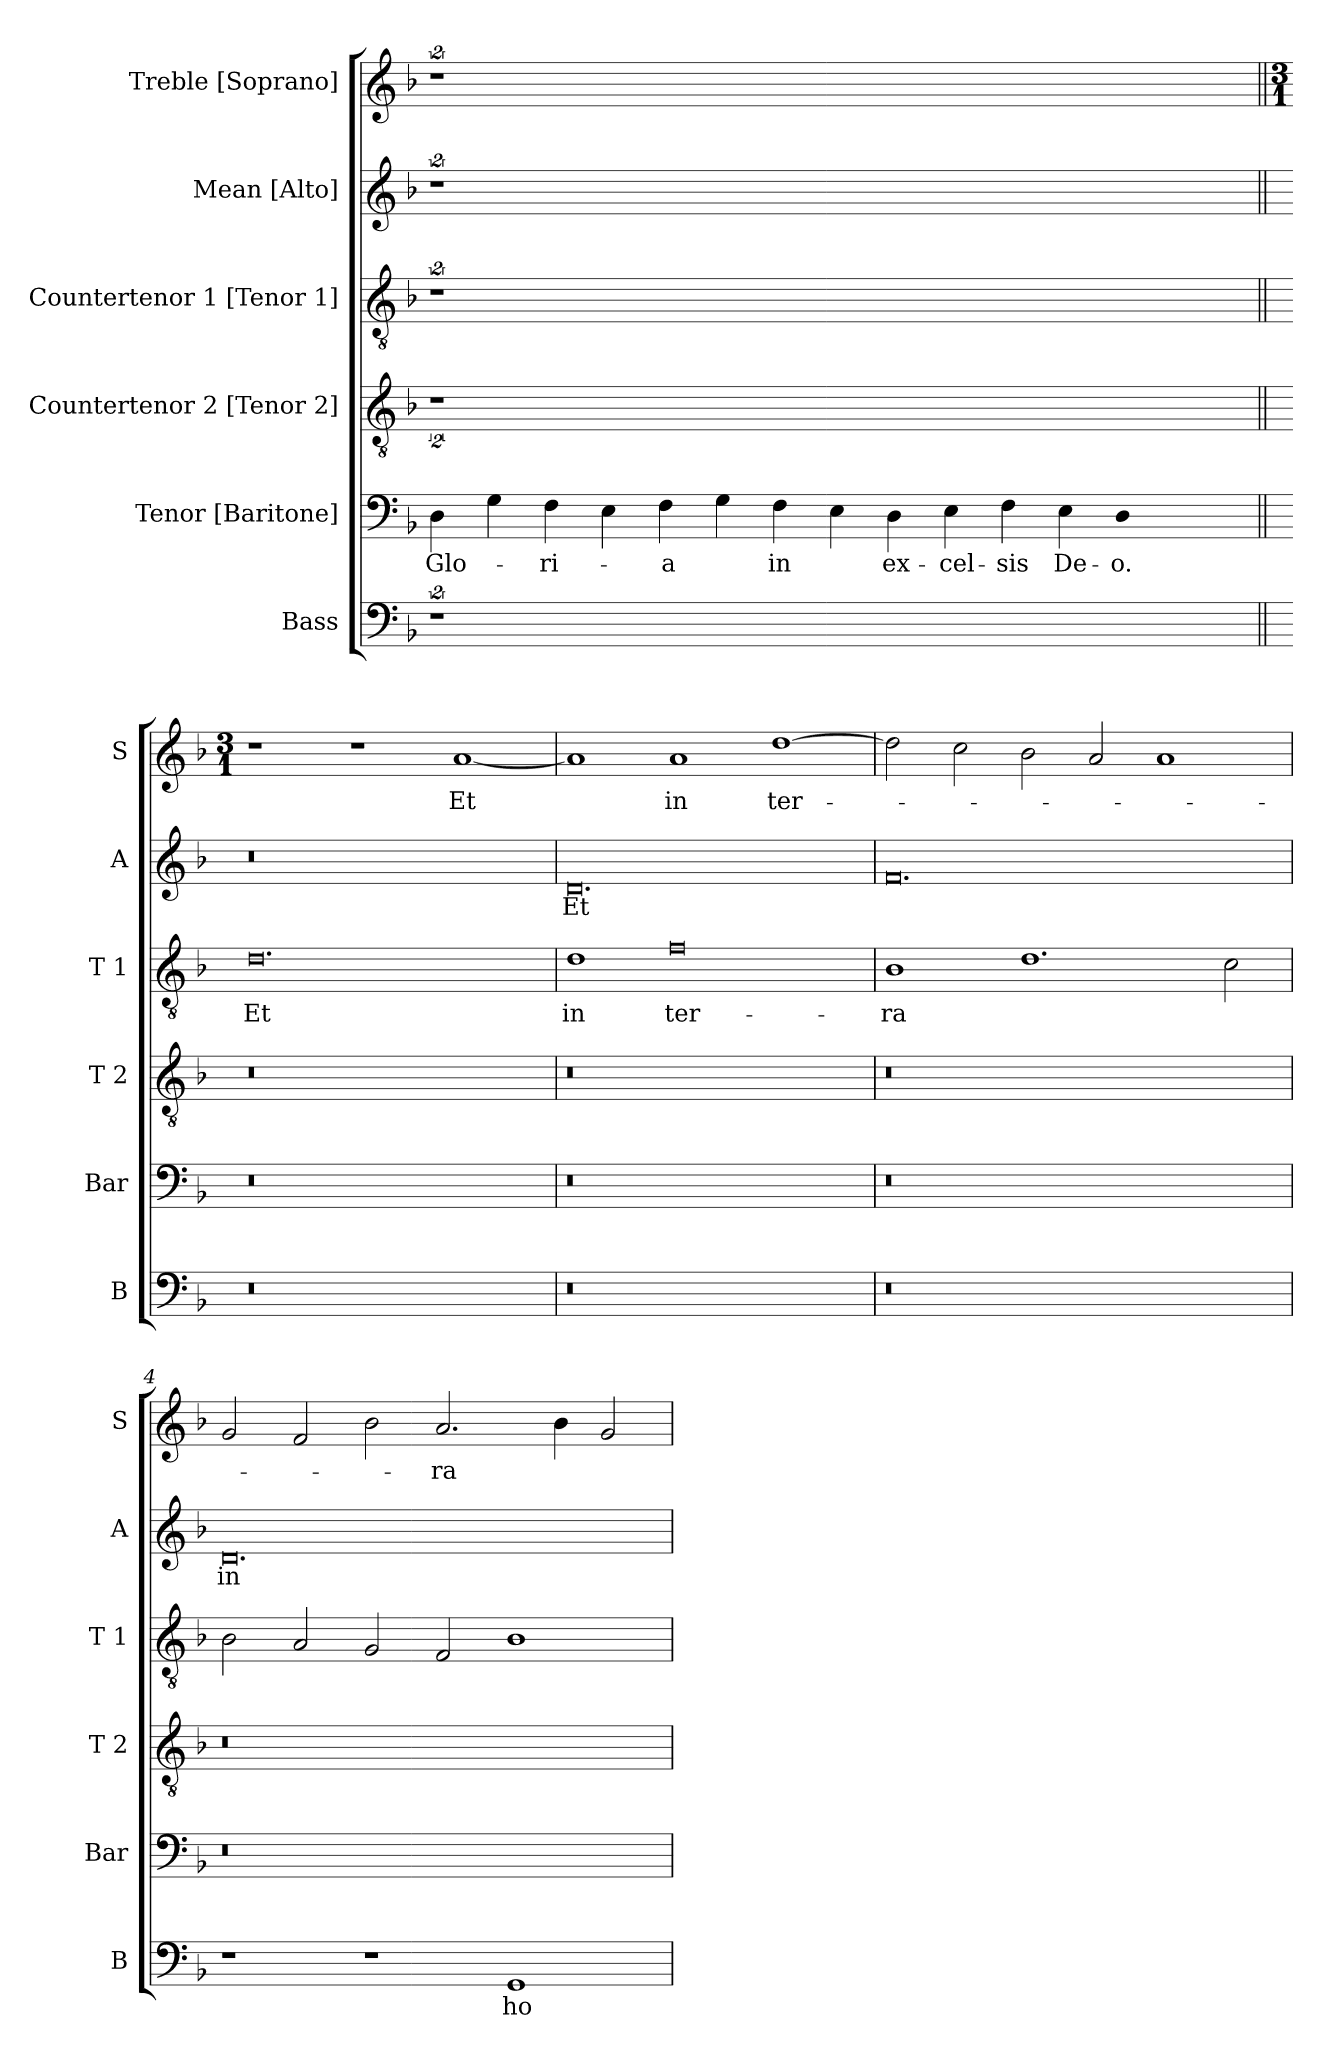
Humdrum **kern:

**kern	**text	**kern	**text	**kern	**kern	**text	**kern	**text	**kern	**text
*part6	*part6	*part5	*part5	*part4	*part3	*part3	*part2	*part2	*part1	*part1
*staff6	*staff6	*staff5	*staff5	*staff4	*staff3	*staff3	*staff2	*staff2	*staff1	*staff1
*I"Bass	*	*I"Tenor [Baritone]	*	*I"Countertenor 2 [Tenor 2]	*I"Countertenor 1 [Tenor 1]	*	*I"Mean [Alto]	*	*I"Treble [Soprano]	*
*I'B	*	*I'Bar	*	*I'T 2	*I'T 1	*	*I'A	*	*I'S	*
*clefF4	*	*clefF4	*	*clefGv2	*clefGv2	*	*clefG2	*	*clefG2	*
*k[b-]	*	*k[b-]	*	*k[b-]	*k[b-]	*	*k[b-]	*	*k[b-]	*
*d:	*	*d:	*	*d:	*d:	*	*d:	*	*d:	*
=1	=1	=1	=1	=1	=1	=1	=1	=1	=1	=1
!	!	!LO:N:head=solid	!	!	!	!	!	!	!	!
2%15r	.	2D	Glo-	2%15r	2%15r	.	2%15r	.	2%15r	.
!	!	!LO:N:head=solid	!	!	!	!	!	!	!	!
.	.	2G	.	.	.	.	.	.	.	.
!	!	!LO:N:head=solid	!	!	!	!	!	!	!	!
.	.	2F	-ri-	.	.	.	.	.	.	.
!	!	!LO:N:head=solid	!	!	!	!	!	!	!	!
.	.	2E	.	.	.	.	.	.	.	.
!	!	!LO:N:head=solid	!	!	!	!	!	!	!	!
.	.	2F	-a	.	.	.	.	.	.	.
!	!	!LO:N:head=solid	!	!	!	!	!	!	!	!
.	.	2G	.	.	.	.	.	.	.	.
!	!	!LO:N:head=solid	!	!	!	!	!	!	!	!
.	.	2F	in	.	.	.	.	.	.	.
!	!	!LO:N:head=solid	!	!	!	!	!	!	!	!
.	.	2E	.	.	.	.	.	.	.	.
!	!	!LO:N:head=solid	!	!	!	!	!	!	!	!
.	.	2D	ex-	.	.	.	.	.	.	.
!	!	!LO:N:head=solid	!	!	!	!	!	!	!	!
.	.	2E	-cel-	.	.	.	.	.	.	.
!	!	!LO:N:head=solid	!	!	!	!	!	!	!	!
.	.	2F	-sis	.	.	.	.	.	.	.
!	!	!LO:N:head=solid	!	!	!	!	!	!	!	!
.	.	2E	De-	.	.	.	.	.	.	.
!	!	!LO:N:head=solid	!	!	!	!	!	!	!	!
.	.	1D	-o.	.	.	.	.	.	.	.
.	.	2ryy	.	.	.	.	.	.	.	.
=1X1||	=1X1||	=1X1||	=1X1||	=1X1||	=1X1||	=1X1||	=1X1||	=1X1||	=1X1||	=1X1||
*	*	*	*	*	*	*	*	*	*M3/1	*
0.r	.	0.r	.	0.r	0.d	Et	0.r	.	1r	.
.	.	.	.	.	.	.	.	.	1r	.
.	.	.	.	.	.	.	.	.	[1a	Et
=2	=2	=2	=2	=2	=2	=2	=2	=2	=2	=2
0.r	.	0.r	.	0.r	1d	in	0.d	Et	1a]	.
.	.	.	.	.	0f	ter-	.	.	1a	in
.	.	.	.	.	.	.	.	.	[1dd	ter-
=3	=3	=3	=3	=3	=3	=3	=3	=3	=3	=3
0.r	.	0.r	.	0.r	1B-	-ra	0.f	.	2dd\]	.
.	.	.	.	.	.	.	.	.	2cc\	.
.	.	.	.	.	1.d	.	.	.	2b-\	.
.	.	.	.	.	.	.	.	.	2a/	.
.	.	.	.	.	.	.	.	.	1a	.
.	.	.	.	.	2c\	.	.	.	.	.
!!LO:LB:g=z
=4	=4	=4	=4	=4	=4	=4	=4	=4	=4	=4
1r	.	0.r	.	0.r	2B-\	.	0.d	in	2g/	.
.	.	.	.	.	2A/	.	.	.	2f/	.
1r	.	.	.	.	2G/	.	.	.	2b-\	.
.	.	.	.	.	2F/	.	.	.	2.a/	-ra
1GG	ho-	.	.	.	1B-	.	.	.	.	.
.	.	.	.	.	.	.	.	.	4b-\	.
.	.	.	.	.	.	.	.	.	2g/	.
=	=	=	=	=	=	=	=	=	=	=
*-	*-	*-	*-	*-	*-	*-	*-	*-	*-	*-
